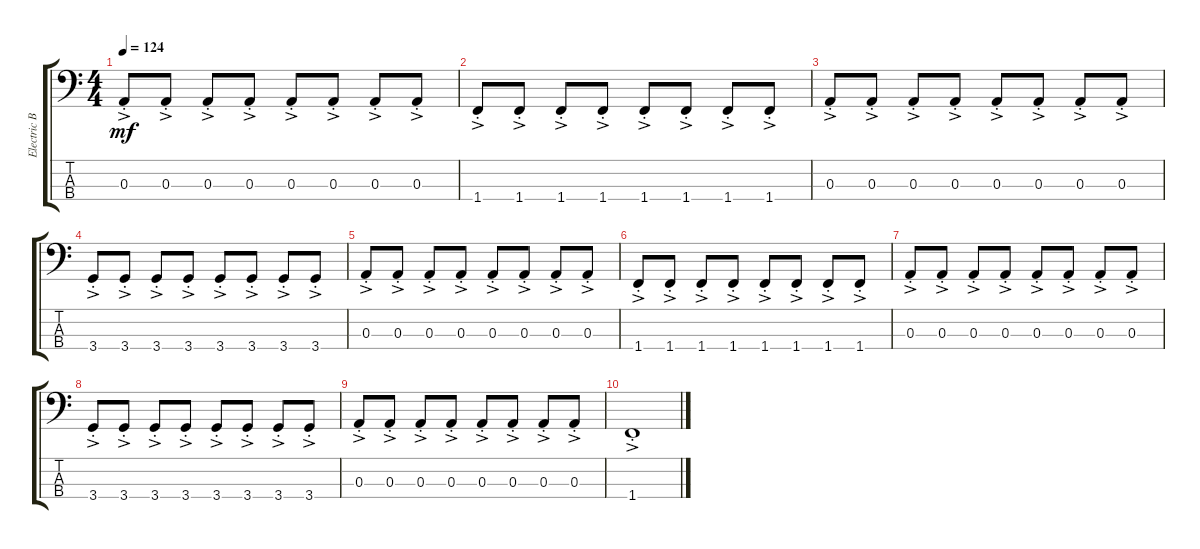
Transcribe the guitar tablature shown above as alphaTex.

\track ("Electric Bass" "Electric B") {instrument electricbassfinger}
\staff {score tabs}
\tuning (G2 D2 A1 E1) {hide}
\ts (4 4)
\tempo 124
\clef f4
\ks c
0.3{ac st}.8{dy mf} 0.3{ac st}.8 0.3{ac st}.8 0.3{ac st}.8 0.3{ac st}.8 0.3{ac st}.8 0.3{ac st}.8 0.3{ac st}.8 |
1.4{ac st}.8 1.4{ac st}.8 1.4{ac st}.8 1.4{ac st}.8 1.4{ac st}.8 1.4{ac st}.8 1.4{ac st}.8 1.4{ac st}.8 |
0.3{ac st}.8 0.3{ac st}.8 0.3{ac st}.8 0.3{ac st}.8 0.3{ac st}.8 0.3{ac st}.8 0.3{ac st}.8 0.3{ac st}.8 |
3.4{ac st}.8 3.4{ac st}.8 3.4{ac st}.8 3.4{ac st}.8 3.4{ac st}.8 3.4{ac st}.8 3.4{ac st}.8 3.4{ac st}.8 |
0.3{ac st}.8 0.3{ac st}.8 0.3{ac st}.8 0.3{ac st}.8 0.3{ac st}.8 0.3{ac st}.8 0.3{ac st}.8 0.3{ac st}.8 |
1.4{ac st}.8 1.4{ac st}.8 1.4{ac st}.8 1.4{ac st}.8 1.4{ac st}.8 1.4{ac st}.8 1.4{ac st}.8 1.4{ac st}.8 |
0.3{ac st}.8 0.3{ac st}.8 0.3{ac st}.8 0.3{ac st}.8 0.3{ac st}.8 0.3{ac st}.8 0.3{ac st}.8 0.3{ac st}.8 |
3.4{ac st}.8 3.4{ac st}.8 3.4{ac st}.8 3.4{ac st}.8 3.4{ac st}.8 3.4{ac st}.8 3.4{ac st}.8 3.4{ac st}.8 |
0.3{ac st}.8 0.3{ac st}.8 0.3{ac st}.8 0.3{ac st}.8 0.3{ac st}.8 0.3{ac st}.8 0.3{ac st}.8 0.3{ac st}.8 |
1.4{ac st}.1
